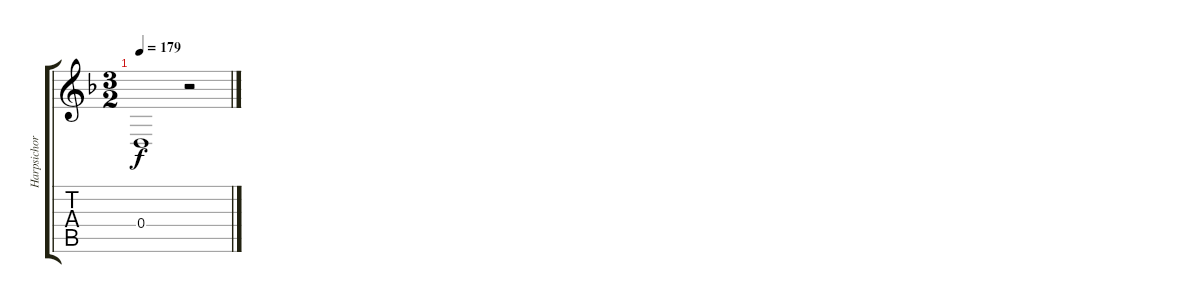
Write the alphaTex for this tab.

\track ("Harpsichord LH " "Harpsichor") {instrument harpsichord}
\staff {score tabs}
\tuning (E4 B3 G3 D3 A2 E2) {hide}
\ts (3 2)
\tempo 179
\clef g2
\ks dminor
0.4{t}.1{dy f} r.2
